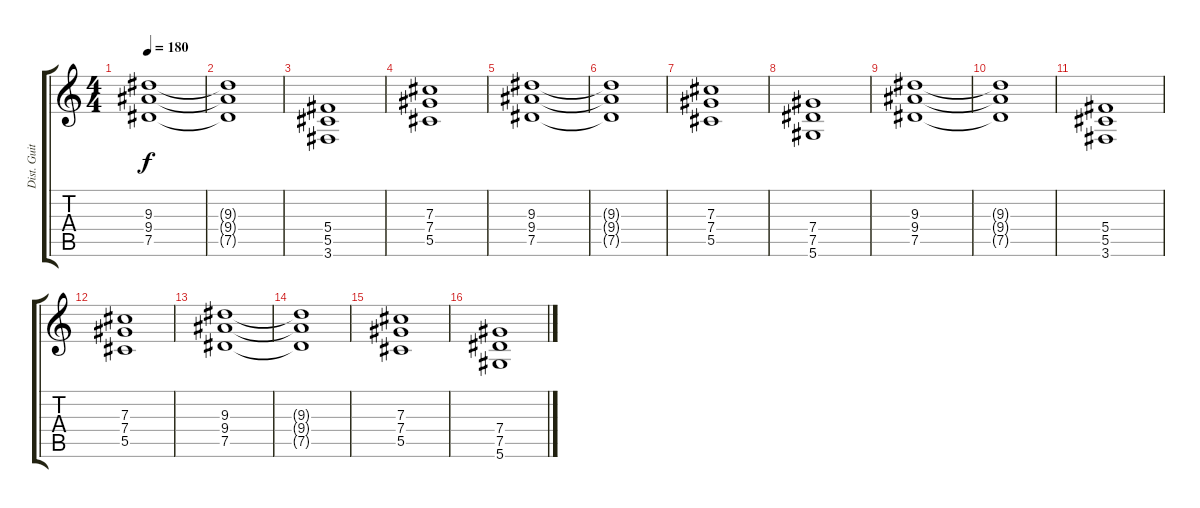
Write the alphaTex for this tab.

\track ("Dist. Guitar 2" "Dist. Guit") {instrument distortionguitar}
\staff {score tabs}
\tuning (Eb4 Bb3 Gb3 Db3 Ab2 Eb2) {hide}
\ts (4 4)
\tempo 180
\clef g2
\ks c
(9.3 9.4 7.5).1{dy f instrument distortionguitar} |
(9.3{t} 9.4{t} 7.5{t}).1 |
(5.4 5.5 3.6).1 |
(7.3 7.4 5.5).1 |
(9.3 9.4 7.5).1 |
(9.3{t} 9.4{t} 7.5{t}).1 |
(7.3 7.4 5.5).1 |
(7.4 7.5 5.6).1 |
(9.3 9.4 7.5).1 |
(9.3{t} 9.4{t} 7.5{t}).1 |
(5.4 5.5 3.6).1 |
(7.3 7.4 5.5).1 |
(9.3 9.4 7.5).1 |
(9.3{t} 9.4{t} 7.5{t}).1 |
(7.3 7.4 5.5).1 |
(7.4 7.5 5.6).1
